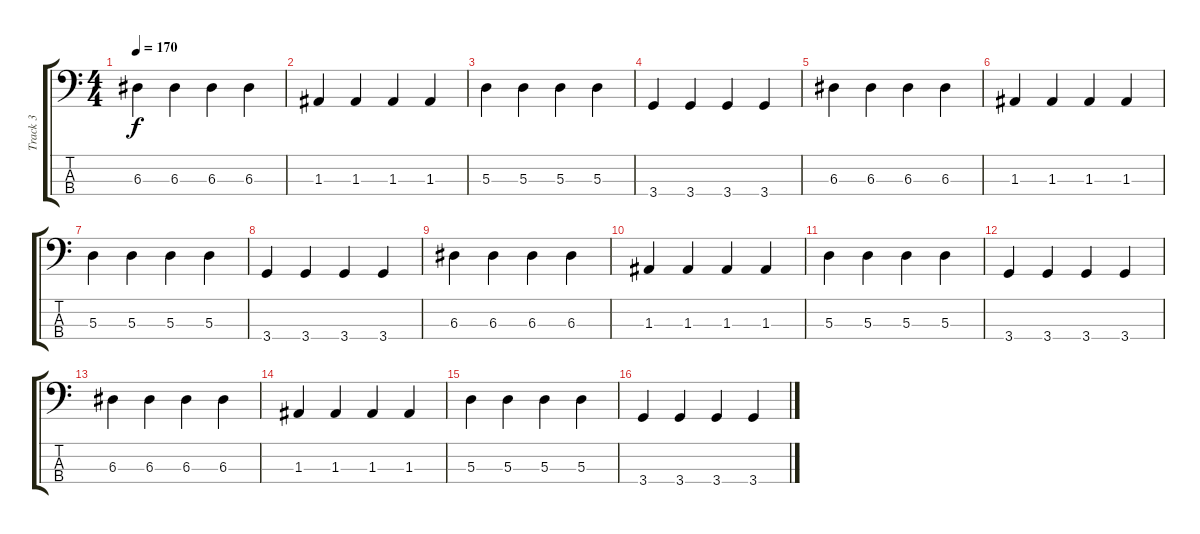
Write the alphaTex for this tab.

\track ("Track 3" "Track 3") {instrument electricbassfinger}
\staff {score tabs}
\tuning (G2 D2 A1 E1) {hide}
\ts (4 4)
\tempo 170
\clef f4
\ks c
6.3.4{dy f} 6.3.4 6.3.4 6.3.4 |
1.3.4 1.3.4 1.3.4 1.3.4 |
5.3.4 5.3.4 5.3.4 5.3.4 |
3.4.4 3.4.4 3.4.4 3.4.4 |
6.3.4 6.3.4 6.3.4 6.3.4 |
1.3.4 1.3.4 1.3.4 1.3.4 |
5.3.4 5.3.4 5.3.4 5.3.4 |
3.4.4 3.4.4 3.4.4 3.4.4 |
6.3.4 6.3.4 6.3.4 6.3.4 |
1.3.4 1.3.4 1.3.4 1.3.4 |
5.3.4 5.3.4 5.3.4 5.3.4 |
3.4.4 3.4.4 3.4.4 3.4.4 |
6.3.4 6.3.4 6.3.4 6.3.4 |
1.3.4 1.3.4 1.3.4 1.3.4 |
5.3.4 5.3.4 5.3.4 5.3.4 |
3.4.4 3.4.4 3.4.4 3.4.4
